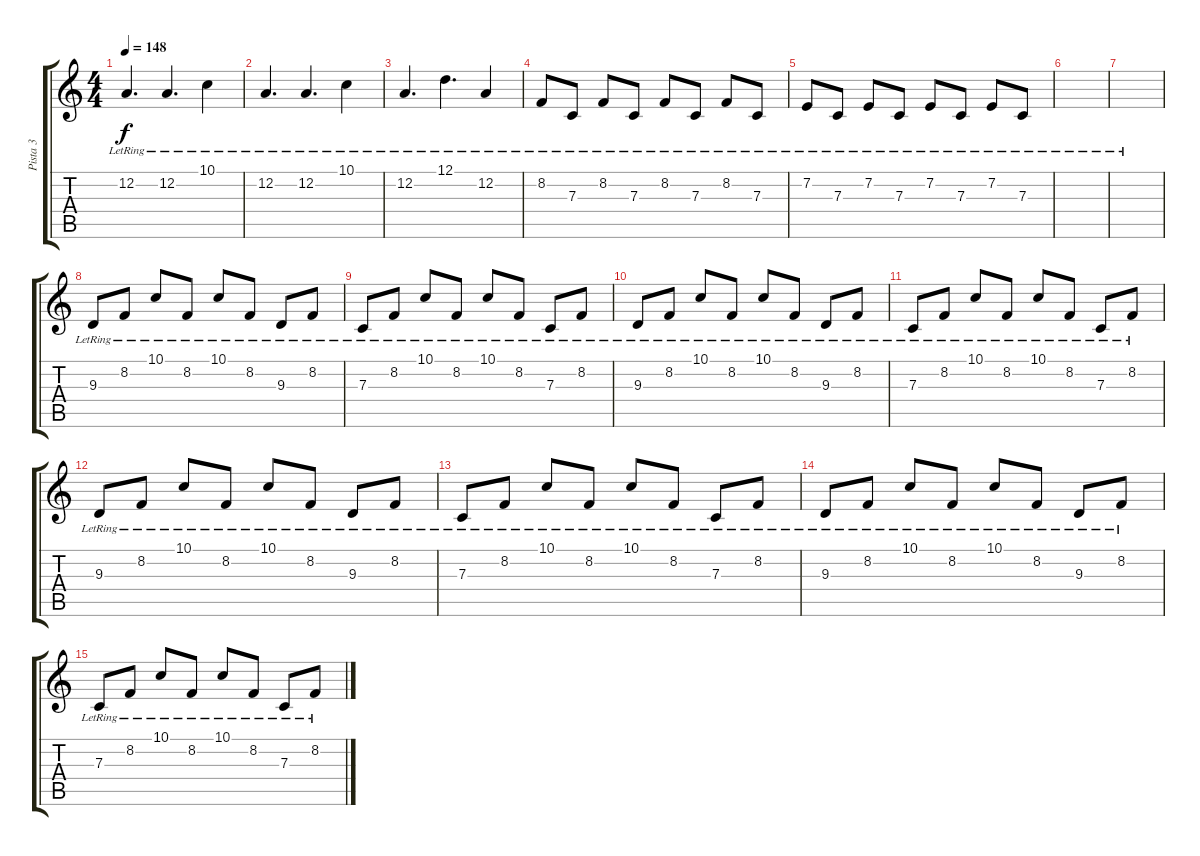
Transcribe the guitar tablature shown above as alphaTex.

\track ("Pista 3" "Pista 3") {instrument honkytonkpiano}
\staff {score tabs}
\tuning (D4 A3 F3 C3 G2 C2) {hide}
\ts (4 4)
\tempo 148
\clef g2
\ks c
12.2{lr}.4{d dy f} 12.2{lr}.4{d} 10.1{lr}.4 |
12.2{lr}.4{d} 12.2{lr}.4{d} 10.1{lr}.4 |
12.2{lr}.4{d} 12.1{lr}.4{d} 12.2{lr}.4 |
8.2{lr}.8 7.3{lr}.8 8.2{lr}.8 7.3{lr}.8 8.2{lr}.8 7.3{lr}.8 8.2{lr}.8 7.3{lr}.8 |
7.2{lr}.8 7.3{lr}.8 7.2{lr}.8 7.3{lr}.8 7.2{lr}.8 7.3{lr}.8 7.2{lr}.8 7.3{lr}.8 |
|
|
9.3{lr}.8 8.2{lr}.8 10.1{lr}.8 8.2{lr}.8 10.1{lr}.8 8.2{lr}.8 9.3{lr}.8 8.2{lr}.8 |
7.3{lr}.8 8.2{lr}.8 10.1{lr}.8 8.2{lr}.8 10.1{lr}.8 8.2{lr}.8 7.3{lr}.8 8.2{lr}.8 |
9.3{lr}.8 8.2{lr}.8 10.1{lr}.8 8.2{lr}.8 10.1{lr}.8 8.2{lr}.8 9.3{lr}.8 8.2{lr}.8 |
7.3{lr}.8 8.2{lr}.8 10.1{lr}.8 8.2{lr}.8 10.1{lr}.8 8.2{lr}.8 7.3{lr}.8 8.2{lr}.8 |
9.3{lr}.8 8.2{lr}.8 10.1{lr}.8 8.2{lr}.8 10.1{lr}.8 8.2{lr}.8 9.3{lr}.8 8.2{lr}.8 |
7.3{lr}.8 8.2{lr}.8 10.1{lr}.8 8.2{lr}.8 10.1{lr}.8 8.2{lr}.8 7.3{lr}.8 8.2{lr}.8 |
9.3{lr}.8 8.2{lr}.8 10.1{lr}.8 8.2{lr}.8 10.1{lr}.8 8.2{lr}.8 9.3{lr}.8 8.2{lr}.8 |
7.3{lr}.8 8.2{lr}.8 10.1{lr}.8 8.2{lr}.8 10.1{lr}.8 8.2{lr}.8 7.3{lr}.8 8.2{lr}.8
